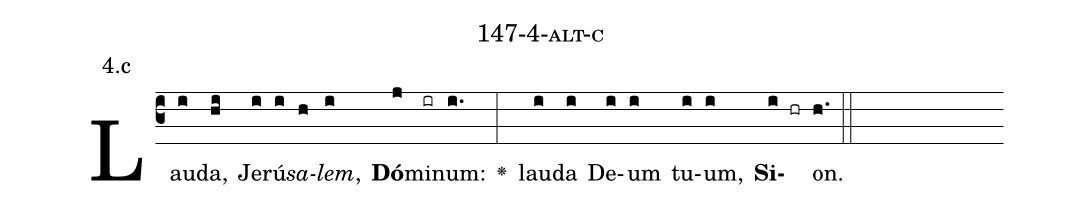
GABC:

name: 147-4-alt-c;
annotation: 4.c;
%%
(c3)Lau(i)da,(hi) Je(i)rú(i)<i>sa</i>(h)<i>lem</i>,(i) <b>Dó</b>(j)mi(ir)num:(i.) <v>\greheightstar</v>(:) lau(i)da(i) De(i)um(i) tu(i)um,(i) <b>Si</b>(i hr)on.(h.) (::)


%E(i) u(i) o(i) u(i) a(i) e.(h.) (::)
